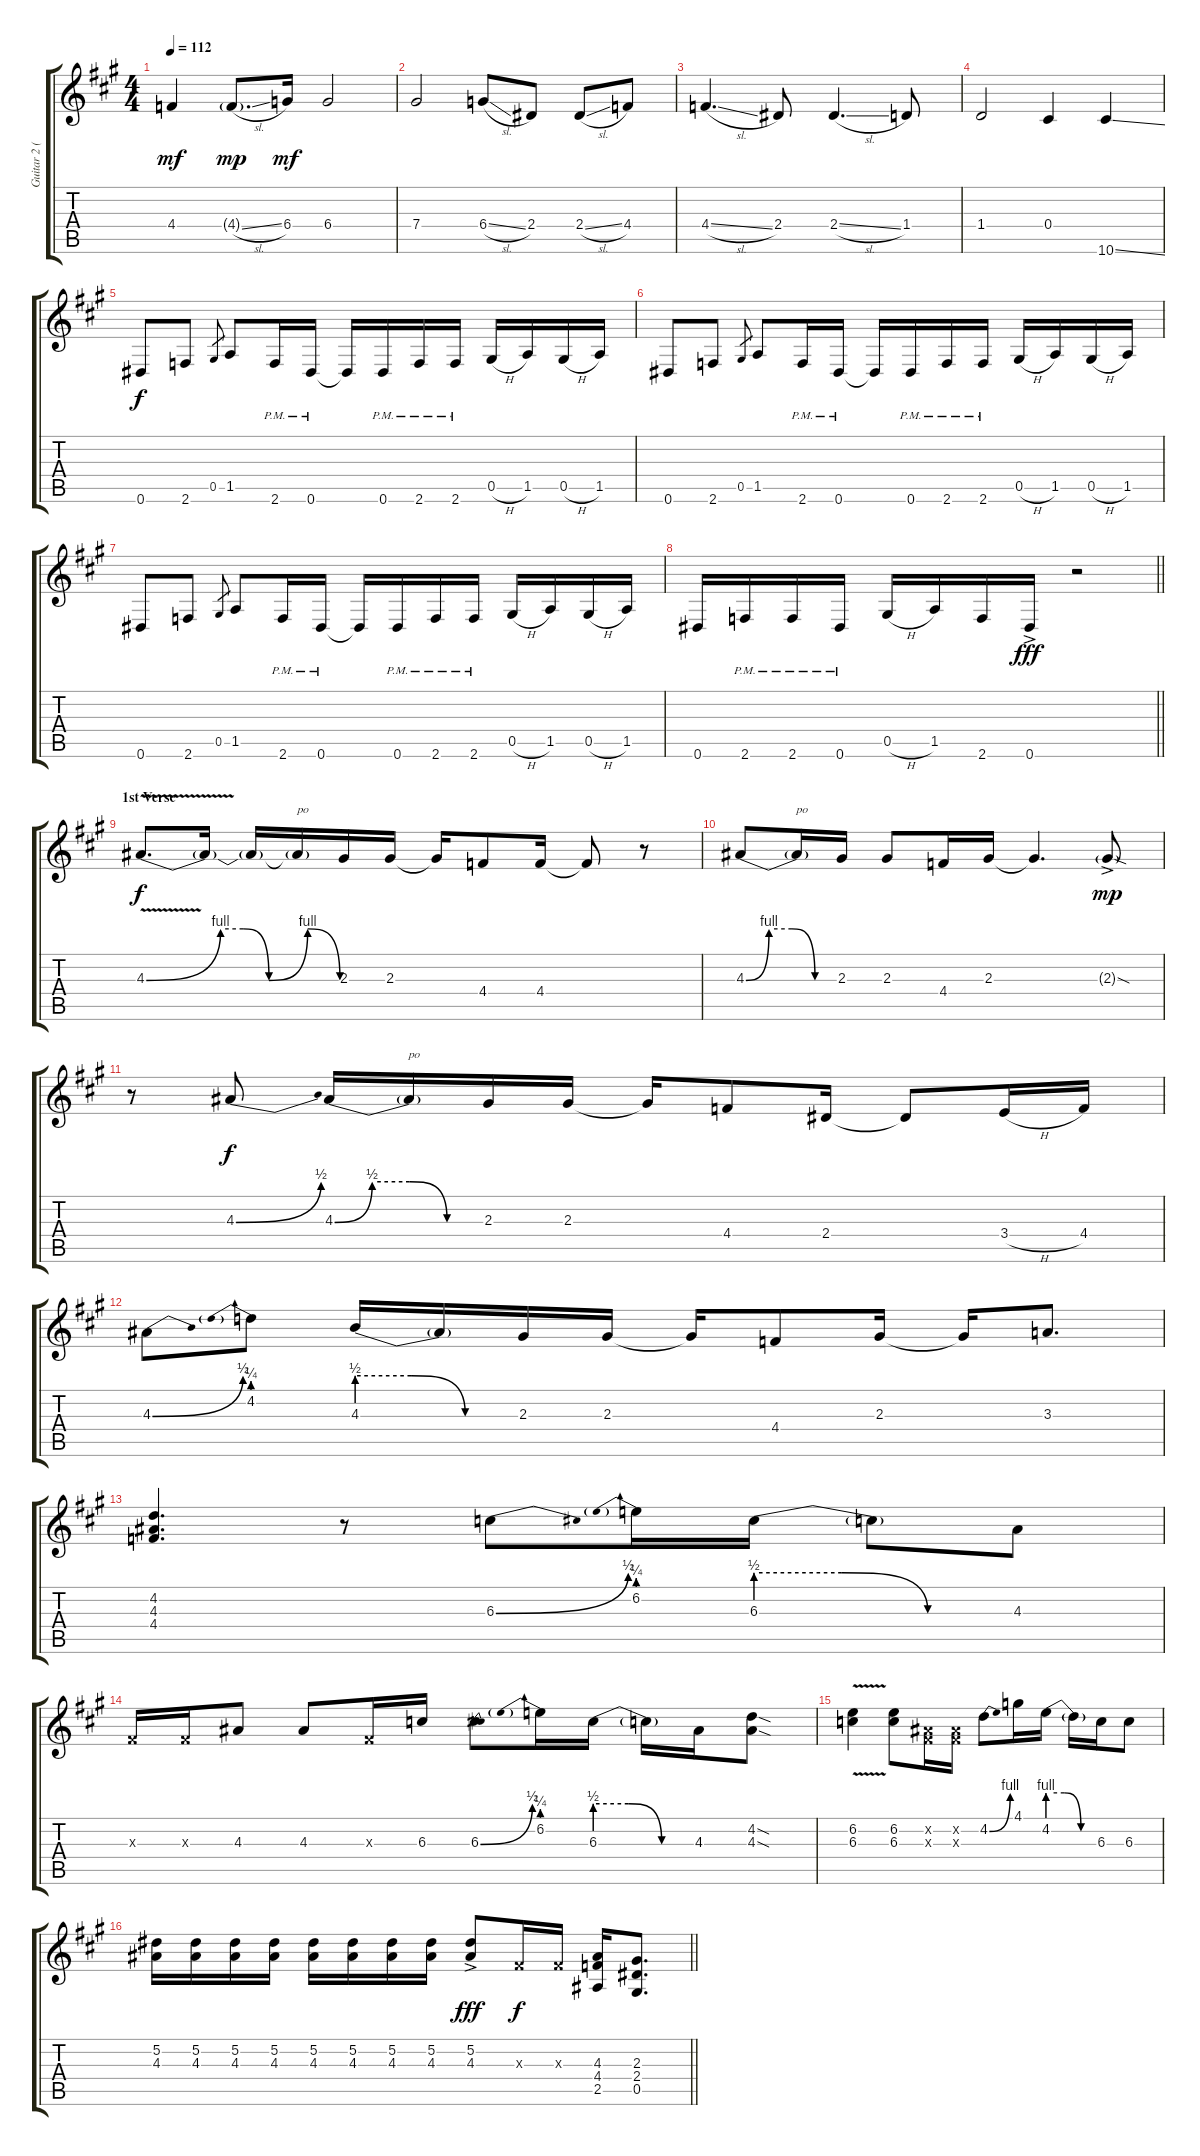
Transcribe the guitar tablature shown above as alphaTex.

\track ("Guitar 2 (Izzy)" "Guitar 2 (") {instrument overdrivenguitar}
\staff {score tabs}
\tuning (Eb4 Bb3 Gb3 Db3 Ab2 Eb2) {hide}
\ts (4 4)
\tempo 112
\clef g2
\ks f#minor
4.4.4{dy mf} 4.4{sl g}.8{d dy mp} 6.4.16{dy mf} 6.4.2 |
7.4.2 6.4{sl}.8 2.4.8 2.4{sl}.8 4.4.8 |
4.4{sl}.4{d} 2.4.8 2.4{sl}.4{d} 1.4.8 |
1.4.2 0.4.4 10.6{ss}.4 |
0.6.8{dy f} 2.6.8 0.5.8{gr} 1.5.8 2.6{pm}.16 0.6{pm}.16 0.6{t}.16 0.6{pm}.16 2.6{pm}.16 2.6{pm}.16 0.5{h}.16 1.5.16 0.5{h}.16 1.5.16 |
0.6.8 2.6.8 0.5.8{gr} 1.5.8 2.6{pm}.16 0.6{pm}.16 0.6{t}.16 0.6{pm}.16 2.6{pm}.16 2.6{pm}.16 0.5{h}.16 1.5.16 0.5{h}.16 1.5.16 |
0.6.8 2.6.8 0.5.8{gr} 1.5.8 2.6{pm}.16 0.6{pm}.16 0.6{t}.16 0.6{pm}.16 2.6{pm}.16 2.6{pm}.16 0.5{h}.16 1.5.16 0.5{h}.16 1.5.16 |
\barLineRight lightlight
0.6.16 2.6{pm}.16 2.6{pm}.16 0.6{pm}.16 0.5{h}.16 1.5.16 2.6.16 0.6{ac}.16{dy fff} r.2 |
\section ("" "1st Verse")
4.3{be (custom 0 0 23 4 30 4 38 0 50 4 60 0) v}.8{d dy f} 4.3{t}.16 4.3{t}.16 4.3{t}.16{txt "po"} 2.3.16 2.3.16 2.3{t}.16 4.4.8 4.4.16 4.4{t}.8 r.8 |
4.3{be (custom 0 0 15 4 30 4 45 0 60 0)}.8 4.3{t}.16{txt "po"} 2.3.16 2.3.8 4.4.16 2.3.16 2.3{t}.4{d} 2.3{sod g ac}.8{dy mp} |
r.8 4.3{be (bend 0 0 60 2)}.8{dy f} 4.3{be (custom 0 0 15 2 30 2 45 0 60 0)}.16 4.3{t}.16{txt "po"} 2.3.16 2.3.16 2.3{t}.16 4.4.8 2.4.16 2.4{t}.8 3.4{h}.16 4.4.16 |
4.3{be (bend 0 0 60 2)}.8 4.2{be (prebend 0 1 60 1)}.8 4.3{be (custom 0 2 20 2 40 0 60 0)}.16 4.3{t}.16 2.3.16 2.3.16 2.3{t}.16 4.4.8 2.3.16 2.3{t}.16 3.3.8{d} |
(4.2 4.3 4.4).4{d} r.8 6.3{be (bend 0 0 60 2)}.8 6.2{be (prebend 0 1 60 1)}.16 6.3{be (custom 0 2 20 2 40 0 60 0)}.16 6.3{t}.8 4.3.8 |
0.3{x}.16 0.3{x}.16 4.3.8 4.3.8 0.3{x}.16 6.3.16 6.3{be (bend 0 0 60 2)}.8 6.2{be (prebend 0 1 60 1)}.16 6.3{be (custom 0 2 20 2 40 0 60 0)}.16 6.3{t}.16 4.3.16 (4.2{sod} 4.3{sod}).8 |
(6.2{v} 6.3{v}).4 (6.2 6.3).8 (0.2{x} 0.3{x}).16 (0.2{x} 0.3{x}).16 4.2{be (bend 0 0 60 4)}.8 4.1.16 4.2{be (custom 0 4 20 4 40 0 60 0)}.16 4.2{t}.16 6.3.16 6.3.8 |
\barLineRight lightlight
(5.2 4.3).16 (5.2 4.3).16 (5.2 4.3).16 (5.2 4.3).16 (5.2 4.3).16 (5.2 4.3).16 (5.2 4.3).16 (5.2 4.3).16 (5.2{ac} 4.3{ac}).8{dy fff} 0.3{x}.16{dy f} 0.3{x}.16 (4.3 4.4 2.5).16 (2.3 2.4 0.5).8{d}
